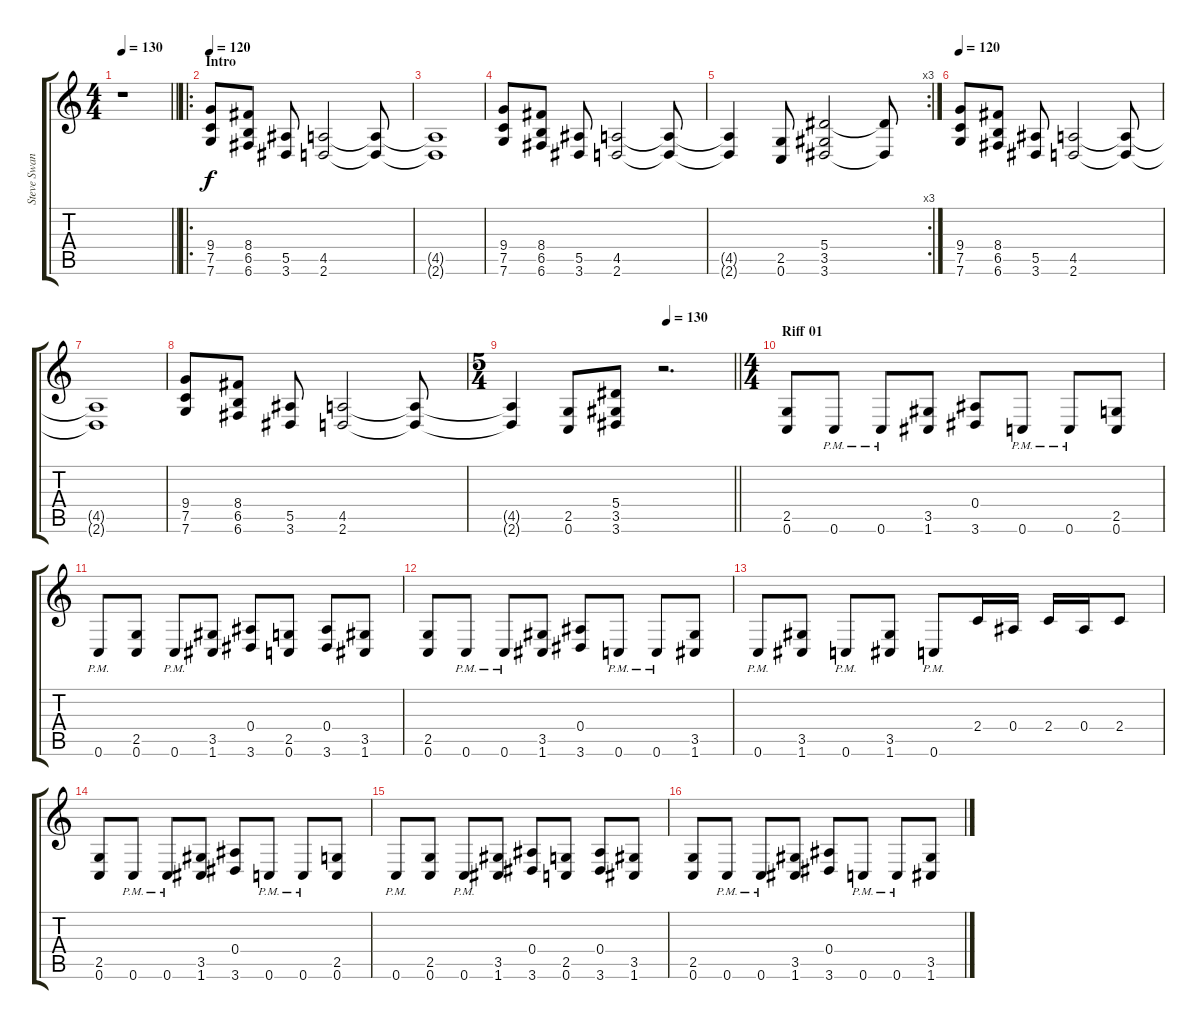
\track ("Steve Swanson" "Steve Swan") {instrument distortionguitar}
\staff {score tabs}
\tuning (C4 G3 Eb3 Bb2 F2 C2) {hide}
\ts (4 4)
\tempo 130
\clef g2
\barLineRight lightlight
\ks c
r.1{dy f instrument distortionguitar} |
\ro
\section ("" "Intro")
\tempo 120
(9.4 7.5 7.6).8 (8.4 6.5 6.6).8 (5.5 3.6).8 (4.5 2.6).2 (4.5{t} 2.6{t}).8 |
(4.5{t} 2.6{t}).1 |
(9.4 7.5 7.6).8 (8.4 6.5 6.6).8 (5.5 3.6).8 (4.5 2.6).2 (4.5{t} 2.6{t}).8 |
\rc 3
(4.5{t} 2.6{t}).4 (2.5 0.6).8 (5.4 3.5 3.6).2 (5.4{t} 3.6{t}).8 |
\tempo 120
(9.4 7.5 7.6).8 (8.4 6.5 6.6).8 (5.5 3.6).8 (4.5 2.6).2 (4.5{t} 2.6{t}).8 |
(4.5{t} 2.6{t}).1 |
(9.4 7.5 7.6).8 (8.4 6.5 6.6).8 (5.5 3.6).8 (4.5 2.6).2 (4.5{t} 2.6{t}).8 |
\ts (5 4)
\tempo (130 0.7)
\barLineRight lightlight
(4.5{t} 2.6{t}).4 (2.5 0.6).8 (5.4 3.5 3.6).8 r.2{d} |
\ts (4 4)
\section ("" "Riff 01")
(2.5 0.6).8 0.6{pm}.8 0.6{pm}.8 (3.5 1.6).8 (0.4 3.6).8 0.6{pm}.8 0.6{pm}.8 (2.5 0.6).8 |
0.6{pm}.8 (2.5 0.6).8 0.6{pm}.8 (3.5 1.6).8 (0.4 3.6).8 (2.5 0.6).8 (0.4 3.6).8 (3.5 1.6).8 |
(2.5 0.6).8 0.6{pm}.8 0.6{pm}.8 (3.5 1.6).8 (0.4 3.6).8 0.6{pm}.8 0.6{pm}.8 (3.5 1.6).8 |
0.6{pm}.8 (3.5 1.6).8 0.6{pm}.8 (3.5 1.6).8 0.6{pm}.8 2.4.16 0.4.16 2.4.16 0.4.16 2.4.8 |
(2.5 0.6).8 0.6{pm}.8 0.6{pm}.8 (3.5 1.6).8 (0.4 3.6).8 0.6{pm}.8 0.6{pm}.8 (2.5 0.6).8 |
0.6{pm}.8 (2.5 0.6).8 0.6{pm}.8 (3.5 1.6).8 (0.4 3.6).8 (2.5 0.6).8 (0.4 3.6).8 (3.5 1.6).8 |
(2.5 0.6).8 0.6{pm}.8 0.6{pm}.8 (3.5 1.6).8 (0.4 3.6).8 0.6{pm}.8 0.6{pm}.8 (3.5 1.6).8
